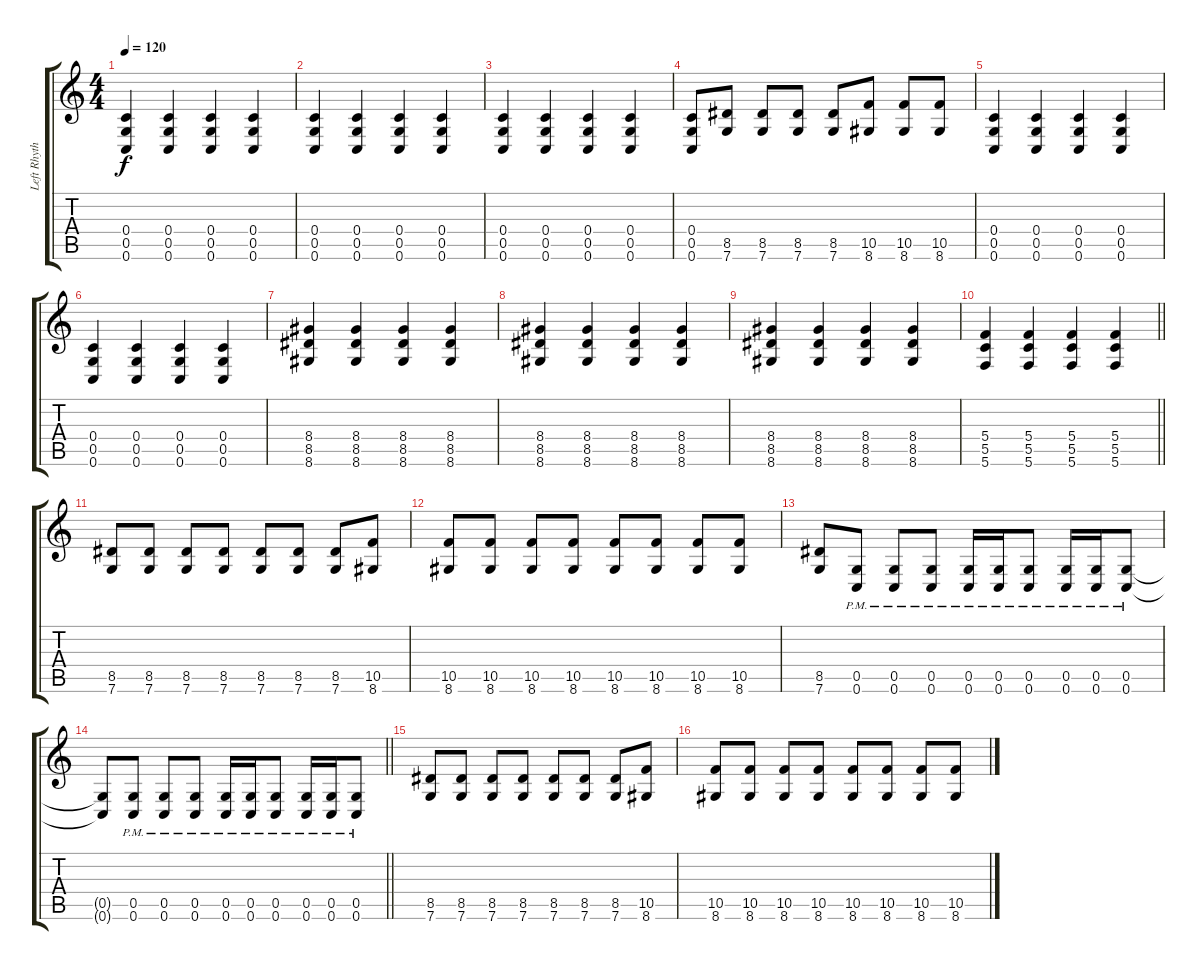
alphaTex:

\track ("Left Rhythm" "Left Rhyth") {instrument distortionguitar}
\staff {score tabs}
\tuning (D4 A3 F3 C3 G2 C2) {hide}
\ts (4 4)
\section ("" "")
\tempo 120
\clef g2
\ks c
(0.4 0.5 0.6).4{dy f} (0.4 0.5 0.6).4 (0.4 0.5 0.6).4 (0.4 0.5 0.6).4 |
(0.4 0.5 0.6).4 (0.4 0.5 0.6).4 (0.4 0.5 0.6).4 (0.4 0.5 0.6).4 |
(0.4 0.5 0.6).4 (0.4 0.5 0.6).4 (0.4 0.5 0.6).4 (0.4 0.5 0.6).4 |
(0.4 0.5 0.6).8 (8.5 7.6).8 (8.5 7.6).8 (8.5 7.6).8 (8.5 7.6).8 (10.5 8.6).8 (10.5 8.6).8 (10.5 8.6).8 |
(0.4 0.5 0.6).4 (0.4 0.5 0.6).4 (0.4 0.5 0.6).4 (0.4 0.5 0.6).4 |
(0.4 0.5 0.6).4 (0.4 0.5 0.6).4 (0.4 0.5 0.6).4 (0.4 0.5 0.6).4 |
(8.4 8.5 8.6).4 (8.4 8.5 8.6).4 (8.4 8.5 8.6).4 (8.4 8.5 8.6).4 |
(8.4 8.5 8.6).4 (8.4 8.5 8.6).4 (8.4 8.5 8.6).4 (8.4 8.5 8.6).4 |
(8.4 8.5 8.6).4 (8.4 8.5 8.6).4 (8.4 8.5 8.6).4 (8.4 8.5 8.6).4 |
\barLineRight lightlight
(5.4 5.5 5.6).4 (5.4 5.5 5.6).4 (5.4 5.5 5.6).4 (5.4 5.5 5.6).4 |
\section ("" "")
(8.5 7.6).8 (8.5 7.6).8 (8.5 7.6).8 (8.5 7.6).8 (8.5 7.6).8 (8.5 7.6).8 (8.5 7.6).8 (10.5 8.6).8 |
(10.5 8.6).8 (10.5 8.6).8 (10.5 8.6).8 (10.5 8.6).8 (10.5 8.6).8 (10.5 8.6).8 (10.5 8.6).8 (10.5 8.6).8 |
(8.5 7.6).8 (0.5{pm} 0.6{pm}).8 (0.5{pm} 0.6{pm}).8 (0.5{pm} 0.6{pm}).8 (0.5{pm} 0.6{pm}).16 (0.5{pm} 0.6{pm}).16 (0.5{pm} 0.6{pm}).8 (0.5{pm} 0.6{pm}).16 (0.5{pm} 0.6{pm}).16 (0.5{pm} 0.6{pm}).8 |
\barLineRight lightlight
(0.5{t} 0.6{t}).8 (0.5{pm} 0.6{pm}).8 (0.5{pm} 0.6{pm}).8 (0.5{pm} 0.6{pm}).8 (0.5{pm} 0.6{pm}).16 (0.5{pm} 0.6{pm}).16 (0.5{pm} 0.6{pm}).8 (0.5{pm} 0.6{pm}).16 (0.5{pm} 0.6{pm}).16 (0.5{pm} 0.6{pm}).8 |
\section ("" "")
(8.5 7.6).8 (8.5 7.6).8 (8.5 7.6).8 (8.5 7.6).8 (8.5 7.6).8 (8.5 7.6).8 (8.5 7.6).8 (10.5 8.6).8 |
(10.5 8.6).8 (10.5 8.6).8 (10.5 8.6).8 (10.5 8.6).8 (10.5 8.6).8 (10.5 8.6).8 (10.5 8.6).8 (10.5 8.6).8
